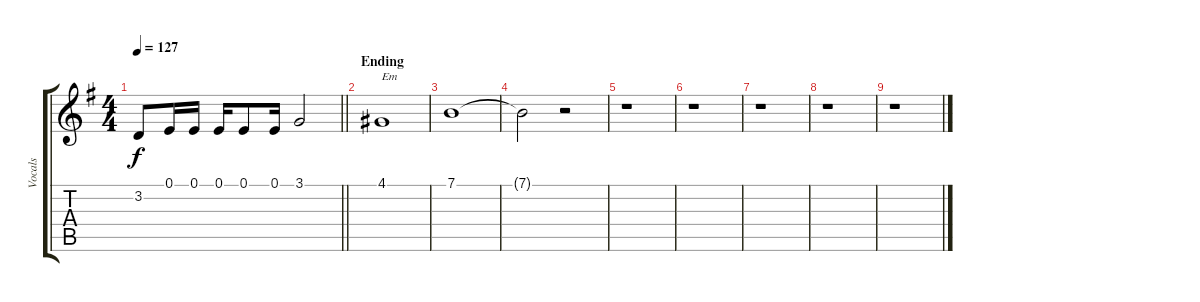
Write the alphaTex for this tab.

\track ("Vocals" "Vocals") {instrument sopranosax}
\staff {score tabs}
\tuning (E4 B3 G3 D3 A2 E2) {hide}
\ts (4 4)
\tempo 127
\clef g2
\barLineRight lightlight
\ks eminor
3.2.8{dy f} 0.1.16 0.1.16 0.1.16 0.1.8 0.1.16 3.1.2 |
\section ("" "Ending")
4.1.1{txt "Em"} |
7.1.1 |
7.1{t}.2 r.2 |
r.1 |
r.1 |
r.1 |
r.1 |
r.1
